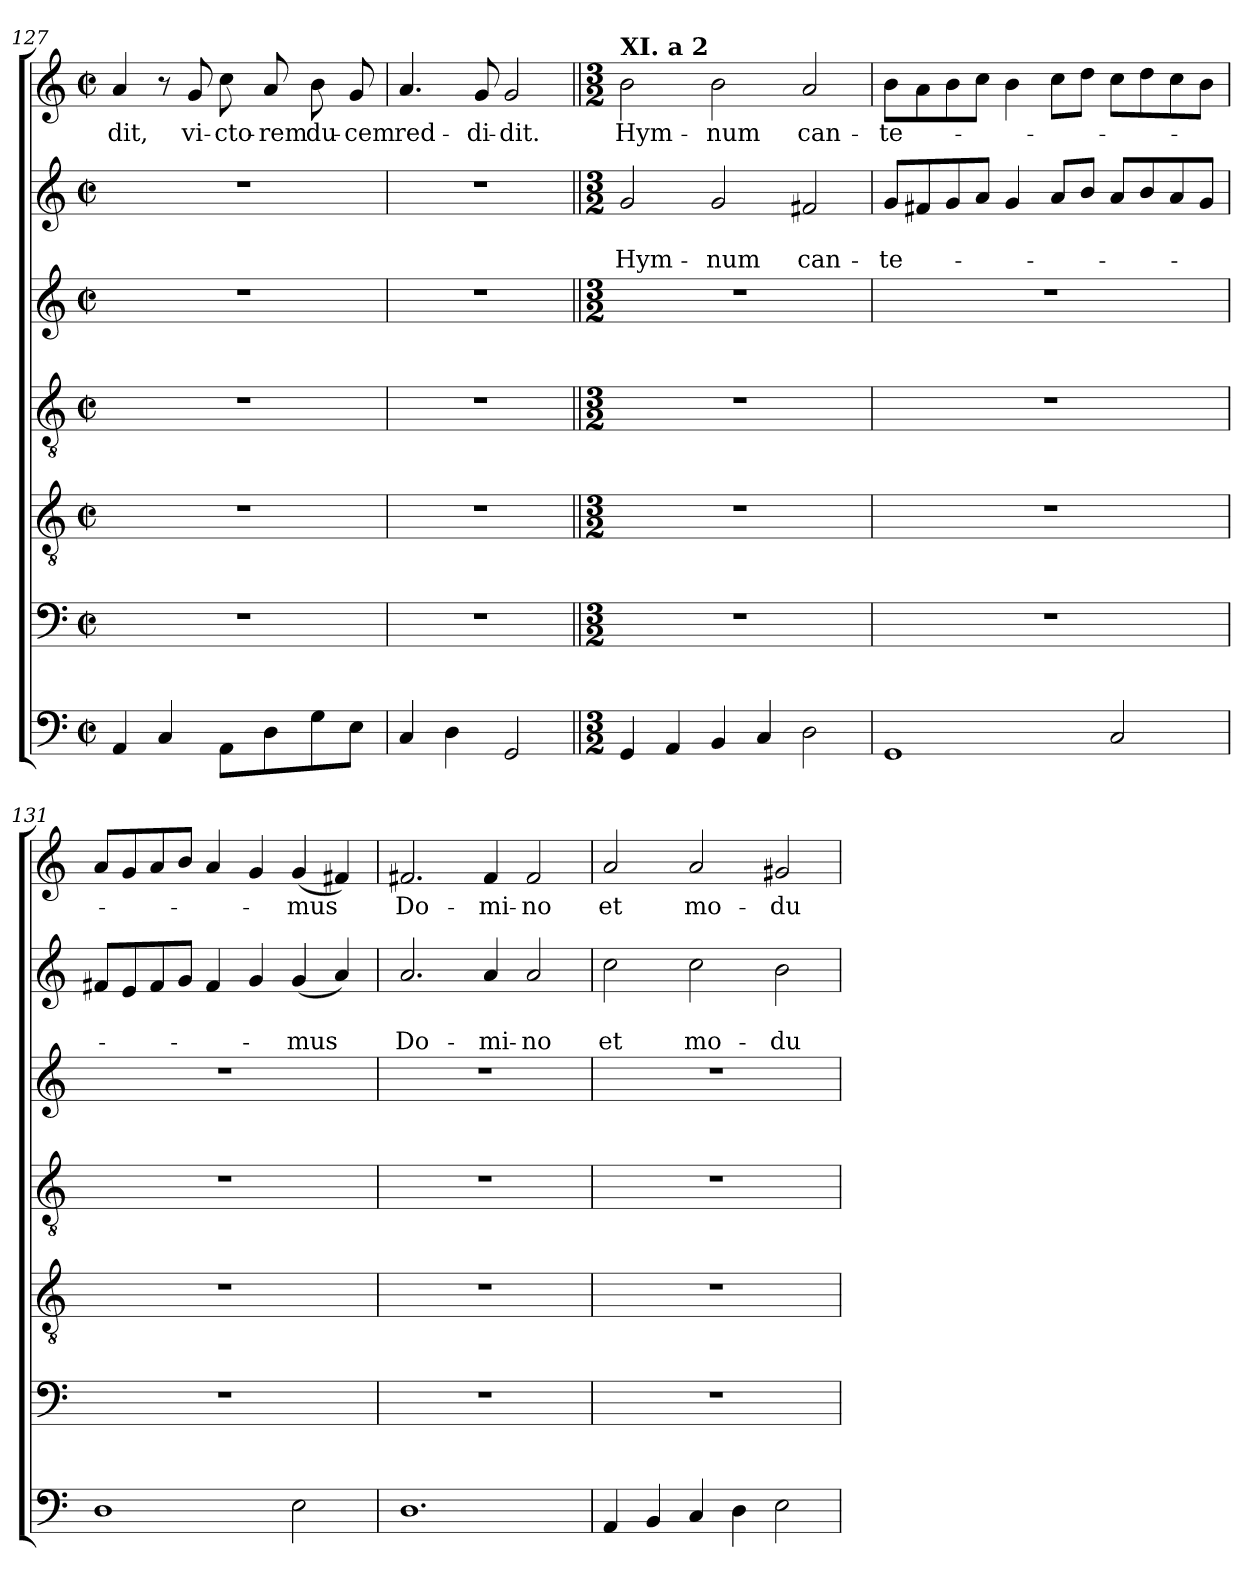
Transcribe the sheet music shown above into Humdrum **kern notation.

**kern	**kern	**kern	**kern	**kern	**kern	**text	**text	**kern	**text
*part7	*part6	*part5	*part4	*part3	*part2	*part2	*part2	*part1	*part1
*staff7	*staff6	*staff5	*staff4	*staff3	*staff2	*staff2	*staff2	*staff1	*staff1
*clefF4	*clefF4	*clefGv2	*clefGv2	*clefG2	*clefG2	*	*	*clefG2	*
*	*ITrd8c14	*	*	*	*	*	*	*	*
*k[]	*k[]	*k[]	*k[]	*k[]	*k[]	*	*	*k[]	*
*C:	*C:	*C:	*C:	*C:	*C:	*	*	*C:	*
*M2/2	*M2/2	*M2/2	*M2/2	*M2/2	*M2/2	*	*	*M2/2	*
*met(c|)	*met(c|)	*met(c|)	*met(c|)	*met(c|)	*met(c|)	*	*	*met(c|)	*
=127	=127	=127	=127	=127	=127	=127	=127	=127	=127
!	!	!	!	!	!	!	!	!	!LO:LY:b
4AA/	1r	1r	1r	1r	1r	.	.	4a/	-dit,
4C/	.	.	.	.	.	.	.	8r	.
!	!	!	!	!	!	!	!	!	!LO:LY:b
.	.	.	.	.	.	.	.	8g/	vi-
!	!	!	!	!	!	!	!	!	!LO:LY:b
8AA\L	.	.	.	.	.	.	.	8cc\	-cto-
!	!	!	!	!	!	!	!	!	!LO:LY:b
8D\	.	.	.	.	.	.	.	8a/	-rem
!	!	!	!	!	!	!	!	!	!LO:LY:b
8G\	.	.	.	.	.	.	.	8b\	du-
!	!	!	!	!	!	!	!	!	!LO:LY:b
8E\J	.	.	.	.	.	.	.	8g/	-cem
=128	=128	=128	=128	=128	=128	=128	=128	=128	=128
!	!	!	!	!	!	!	!	!	!LO:LY:b
4C/	1r	1r	1r	1r	1r	.	.	4.a/	red-
4D\	.	.	.	.	.	.	.	.	.
!	!	!	!	!	!	!	!	!	!LO:LY:b
.	.	.	.	.	.	.	.	8g/	-di-
!	!	!	!	!	!	!	!	!	!LO:LY:b
2GG/	.	.	.	.	.	.	.	2g/	-dit.
!!LO:LB:g=z
=129||	=129||	=129||	=129||	=129||	=129||	=129||	=129||	=129||	=129||
*M3/2	*M3/2	*M3/2	*M3/2	*M3/2	*M3/2	*	*	*M3/2	*
!	!	!	!	!	!	!	!	!LO:TX:a:B:t=XI. a 2	!
!	!	!	!	!	!	!	!LO:LY:b	!	!LO:LY:b
4GG/	1.r	1.r	1.r	1.r	2g/	.	Hym-	2b\	Hym-
4AA/	.	.	.	.	.	.	.	.	.
!	!	!	!	!	!	!	!LO:LY:b	!	!LO:LY:b
4BB/	.	.	.	.	2g/	.	-num	2b\	-num
4C/	.	.	.	.	.	.	.	.	.
!	!	!	!	!	!	!	!LO:LY:b	!	!LO:LY:b
2D\	.	.	.	.	2f#X/	.	can-	2a/	can-
=130	=130	=130	=130	=130	=130	=130	=130	=130	=130
!	!	!	!	!	!	!	!LO:LY:b	!	!LO:LY:b
1GG	1.r	1.r	1.r	1.r	8g/L	.	-te-	8b\L	-te-
.	.	.	.	.	8f#X/	.	.	8a\	.
.	.	.	.	.	8g/	.	.	8b\	.
.	.	.	.	.	8a/J	.	.	8cc\J	.
.	.	.	.	.	4g/	.	.	4b\	.
.	.	.	.	.	8a/L	.	.	8cc\L	.
.	.	.	.	.	8b/J	.	.	8dd\J	.
2C/	.	.	.	.	8a/L	.	.	8cc\L	.
.	.	.	.	.	8b/	.	.	8dd\	.
.	.	.	.	.	8a/	.	.	8cc\	.
.	.	.	.	.	8g/J	.	.	8b\J	.
=131	=131	=131	=131	=131	=131	=131	=131	=131	=131
1D	1.r	1.r	1.r	1.r	8f#X/L	.	.	8a/L	.
.	.	.	.	.	8e/	.	.	8g/	.
.	.	.	.	.	8f#/	.	.	8a/	.
.	.	.	.	.	8g/J	.	.	8b/J	.
.	.	.	.	.	4f#/	.	.	4a/	.
.	.	.	.	.	4g/	.	.	4g/	.
!	!	!	!	!	!	!	!LO:LY:b	!	!LO:LY:b
2E\	.	.	.	.	(<4g/	.	-mus	(<4g/	-mus
.	.	.	.	.	4a/)	.	.	4f#X/)	.
=132	=132	=132	=132	=132	=132	=132	=132	=132	=132
!	!	!	!	!	!	!	!LO:LY:b	!	!LO:LY:b
1.D	1.r	1.r	1.r	1.r	2.a/	.	Do-	2.f#X/	Do-
!	!	!	!	!	!	!	!LO:LY:b	!	!LO:LY:b
.	.	.	.	.	4a/	.	-mi-	4f#/	-mi-
!	!	!	!	!	!	!	!LO:LY:b	!	!LO:LY:b
.	.	.	.	.	2a/	.	-no	2f#/	-no
!!LO:LB:g=z
=133	=133	=133	=133	=133	=133	=133	=133	=133	=133
!	!	!	!	!	!	!	!LO:LY:b	!	!LO:LY:b
4AA/	1.r	1.r	1.r	1.r	2cc\	.	et	2a/	et
4BB/	.	.	.	.	.	.	.	.	.
!	!	!	!	!	!	!	!LO:LY:b	!	!LO:LY:b
4C/	.	.	.	.	2cc\	.	mo-	2a/	mo-
4D\	.	.	.	.	.	.	.	.	.
!	!	!	!	!	!	!	!LO:LY:b	!	!LO:LY:b
2E\	.	.	.	.	2b\	.	-du-	2g#X/	-du-
=	=	=	=	=	=	=	=	=	=
*-	*-	*-	*-	*-	*-	*-	*-	*-	*-
